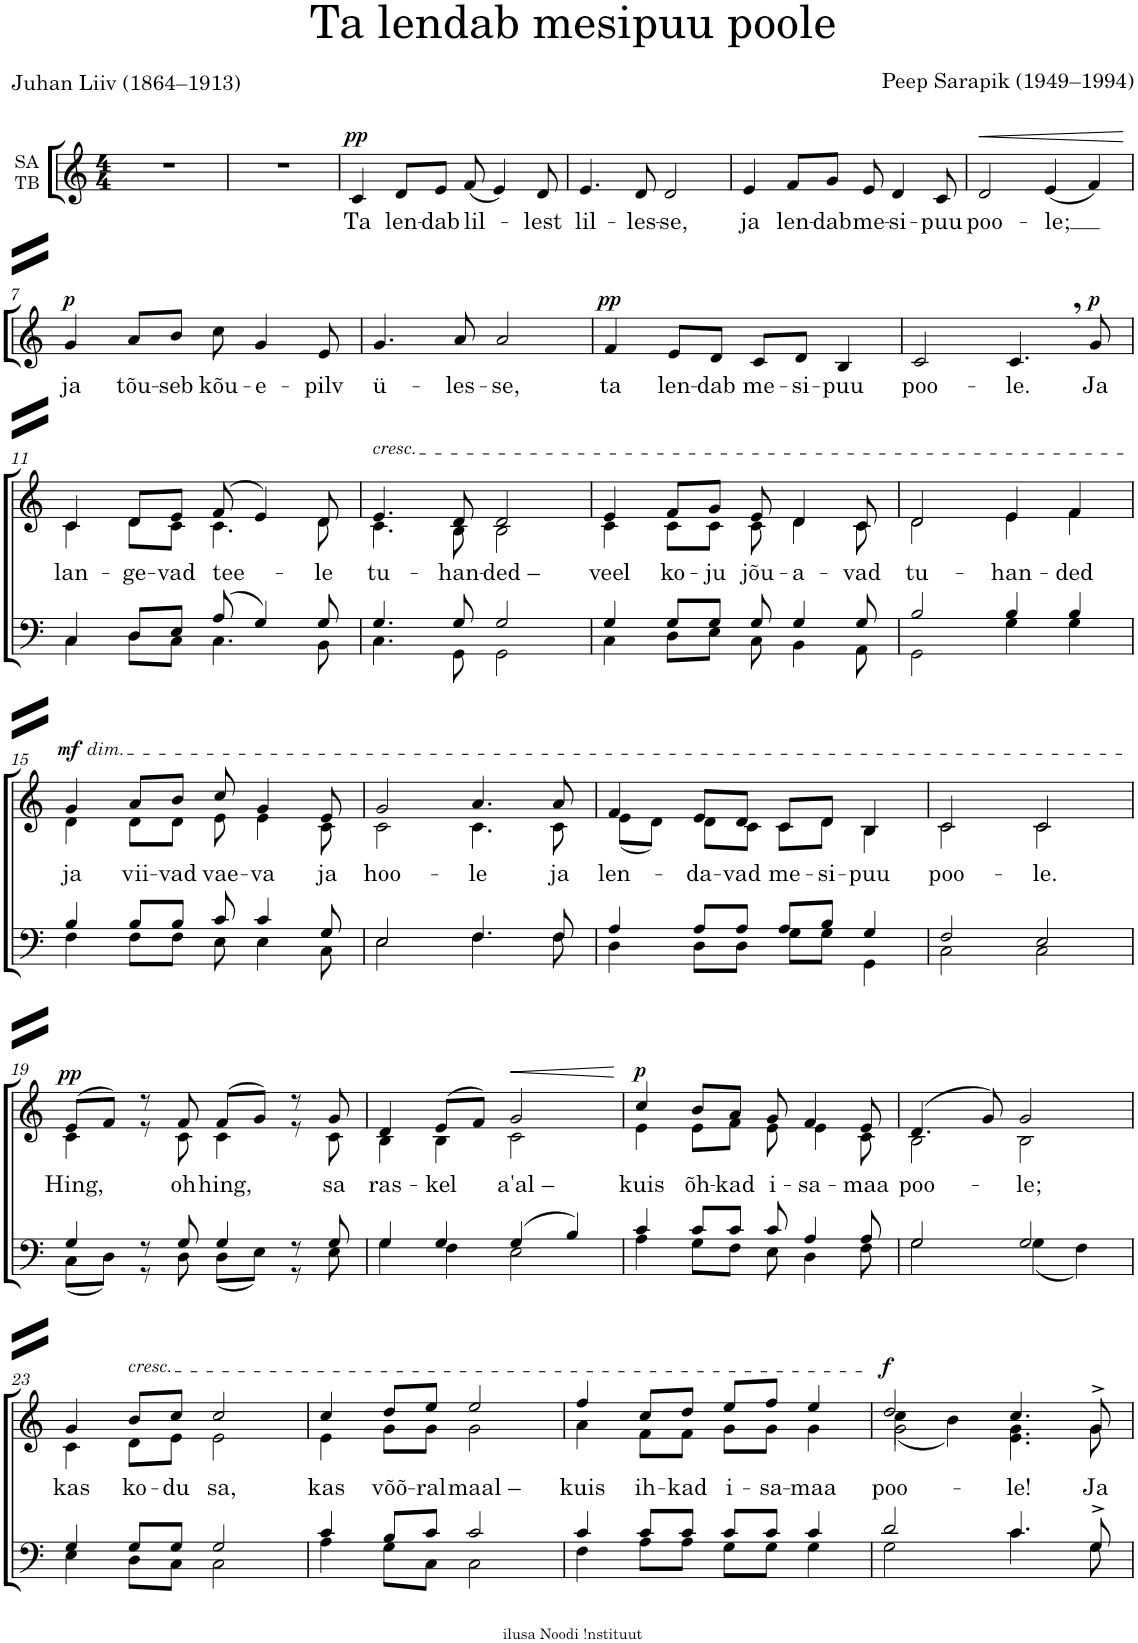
**kern	**kern	**text	**dynam	**kern	**text	**dynam
*part3	*part2	*part2	*part2	*part1	*part1	*part1
*staff3	*staff2	*staff2	*staff2	*staff1	*staff1	*staff1
*I"T B	*I"S A	*	*	*I"SA TB	*	*
*stria5	*stria5	*	*	*	*	*
*clefF4	*clefG2	*	*	*clefG2	*	*
*	*Trd1c2	*	*	*	*	*
*k[]	*k[]	*	*	*k[]	*	*
*M4/4	*M4/4	*	*	*M4/4	*	*
=1	=1	=1	=1	=1	=1	=1
1r	1r	.	.	1r	.	.
=2	=2	=2	=2	=2	=2	=2
1r	1r	.	.	1r	.	.
=3	=3	=3	=3	=3	=3	=3
!	!	!	!	!	!LO:LY:b	!LO:DY:a
1r	1r	.	.	4c/	Ta	pp
!	!	!	!	!	!LO:LY:b	!
.	.	.	.	8d/L	len-	.
!	!	!	!	!	!LO:LY:b	!
.	.	.	.	8e/J	-dab	.
!	!	!	!	!	!LO:LY:b	!
.	.	.	.	(8f/	lil-	.
.	.	.	.	4e/)	.	.
!	!	!	!	!	!LO:LY:b	!
.	.	.	.	8d/	-lest	.
=4	=4	=4	=4	=4	=4	=4
!	!	!	!	!	!LO:LY:b	!
1r	1r	.	.	4.e/	lil-	.
!	!	!	!	!	!LO:LY:b	!
.	.	.	.	8d/	-les-	.
!	!	!	!	!	!LO:LY:b	!
.	.	.	.	2d/	-se,	.
=5	=5	=5	=5	=5	=5	=5
!	!	!	!	!	!LO:LY:b	!
1r	1r	.	.	4e/	ja	.
!	!	!	!	!	!LO:LY:b	!
.	.	.	.	8f/L	len-	.
!	!	!	!	!	!LO:LY:b	!
.	.	.	.	8g/J	-dab	.
!	!	!	!	!	!LO:LY:b	!
.	.	.	.	8e/	me-	.
!	!	!	!	!	!LO:LY:b	!
.	.	.	.	4d/	-si-	.
!	!	!	!	!	!LO:LY:b	!
.	.	.	.	8c/	-puu	.
=6	=6	=6	=6	=6	=6	=6
!	!	!	!	!	!LO:LY:b	!LO:HP:b
1r	1r	.	.	2d/	poo-	<
!	!	!	!	!	!LO:LY:b	!
.	.	.	.	(4e/	-le;	.
.	.	.	.	4f/)	.	.
.	.	.	.	.	.	[
!!LO:LB:g=z
=7	=7	=7	=7	=7	=7	=7
!	!	!	!	!	!LO:LY:b	!LO:DY:a
1r	1r	.	.	4g/	ja	p
!	!	!	!	!	!LO:LY:b	!
.	.	.	.	8a/L	tõu-	.
!	!	!	!	!	!LO:LY:b	!
.	.	.	.	8b/J	-seb	.
!	!	!	!	!	!LO:LY:b	!
.	.	.	.	8cc\	kõu-	.
!	!	!	!	!	!LO:LY:b	!
.	.	.	.	4g/	-e-	.
!	!	!	!	!	!LO:LY:b	!
.	.	.	.	8e/	-pilv	.
=8	=8	=8	=8	=8	=8	=8
!	!	!	!	!	!LO:LY:b	!
1r	1r	.	.	4.g/	ü-	.
!	!	!	!	!	!LO:LY:b	!
.	.	.	.	8a/	-les-	.
!	!	!	!	!	!LO:LY:b	!
.	.	.	.	2a/	-se,	.
=9	=9	=9	=9	=9	=9	=9
!	!	!	!	!	!LO:LY:b	!LO:DY:a
1r	1r	.	.	4f/	ta	pp
!	!	!	!	!	!LO:LY:b	!
.	.	.	.	8e/L	len-	.
!	!	!	!	!	!LO:LY:b	!
.	.	.	.	8d/J	-dab	.
!	!	!	!	!	!LO:LY:b	!
.	.	.	.	8c/L	me-	.
!	!	!	!	!	!LO:LY:b	!
.	.	.	.	8d/J	-si-	.
!	!	!	!	!	!LO:LY:b	!
.	.	.	.	4B/	-puu	.
=10	=10	=10	=10	=10	=10	=10
!	!	!	!	!	!LO:LY:b	!
1r	1r	.	.	2c/	poo-	.
!	!	!	!	!	!LO:LY:b	!
.	.	.	.	4.c,/	-le.	.
!	!	!	!	!	!LO:LY:b	!LO:DY:a
.	.	.	.	8g/	Ja	p
!!LO:LB:g=z
=11	=11	=11	=11	=11	=11	=11
*^	*	*	*	*	*	*
!	!	!	!LO:LY:b	!	!	!	!
*	*	*^	*	*	*	*	*
4C/	4C\	4c/	4c\	lan-	.	1r	.	.
!	!	!	!	!LO:LY:b	!	!	!	!
8D/L	8D\L	8d/L	8d\L	-ge-	.	.	.	.
!	!	!	!	!LO:LY:b	!	!	!	!
8E/J	8C\J	8e/J	8c\J	-vad	.	.	.	.
!	!	!	!	!LO:LY:b	!	!	!	!
(8A/	4.C\	(8f/	4.c\	tee-	.	.	.	.
4G/)	.	4e/)	.	.	.	.	.	.
!	!	!	!	!LO:LY:b	!	!	!	!
8G/	8BB\	8d/	8d\	-le	.	.	.	.
=12	=12	=12	=12	=12	=12	=12	=12	=12
!	!	!LO:TX:a:i:t=cresc.	!	!	!	!	!	!
!	!	!	!	!LO:LY:b	!	!	!	!
4.G/	4.C\	4.e/	4.c\	tu-	.	1r	.	.
!	!	!	!	!LO:LY:b	!	!	!	!
8G/	8GG\	8d/	8B\	-han-	.	.	.	.
!	!	!	!	!LO:LY:b	!	!	!	!
2G/	2GG\	2d/	2B\	-ded –	.	.	.	.
=13	=13	=13	=13	=13	=13	=13	=13	=13
!	!	!	!	!LO:LY:b	!	!	!	!
4G/	4C\	4e/	4c\	veel	.	1r	.	.
!	!	!	!	!LO:LY:b	!	!	!	!
8G/L	8D\L	8f/L	8c\L	ko-	.	.	.	.
!	!	!	!	!LO:LY:b	!	!	!	!
8G/J	8E\J	8g/J	8c\J	-ju	.	.	.	.
!	!	!	!	!LO:LY:b	!	!	!	!
8G/	8C\	8e/	8c\	jõu-	.	.	.	.
!	!	!	!	!LO:LY:b	!	!	!	!
4G/	4BB\	4d/	4d\	-a-	.	.	.	.
!	!	!	!	!LO:LY:b	!	!	!	!
8G/	8AA\	8c/	8c\	-vad	.	.	.	.
=14	=14	=14	=14	=14	=14	=14	=14	=14
!	!	!	!	!LO:LY:b	!	!	!	!
2B/	2GG\	2d/	2d\	tu-	.	1r	.	.
!	!	!	!	!LO:LY:b	!	!	!	!
4B/	4G\	4e/	4e\	-han-	.	.	.	.
!	!	!	!	!LO:LY:b	!	!	!	!
4B/	4G\	4f/	4f\	-ded	.	.	.	.
!!LO:LB:g=z
=15	=15	=15	=15	=15	=15	=15	=15	=15
!	!	!LO:TX:a:i:t=dim.	!	!	!	!	!	!
!	!	!	!	!LO:LY:b	!LO:DY:a	!	!	!
4B/	4F\	4g/	4d\	ja	mf	1r	.	.
!	!	!	!	!LO:LY:b	!	!	!	!
8B/L	8F\L	8a/L	8d\L	vii-	.	.	.	.
!	!	!	!	!LO:LY:b	!	!	!	!
8B/J	8F\J	8b/J	8d\J	-vad	.	.	.	.
!	!	!	!	!LO:LY:b	!	!	!	!
8c/	8E\	8cc/	8e\	vae-	.	.	.	.
!	!	!	!	!LO:LY:b	!	!	!	!
4c/	4E\	4g/	4e\	-va	.	.	.	.
!	!	!	!	!LO:LY:b	!	!	!	!
8G/	8C\	8e/	8c\	ja	.	.	.	.
=16	=16	=16	=16	=16	=16	=16	=16	=16
!	!	!	!	!LO:LY:b	!	!	!	!
2E/	2E\	2g/	2c\	hoo-	.	1r	.	.
!	!	!	!	!LO:LY:b	!	!	!	!
4.F/	4.F\	4.a/	4.c\	-le	.	.	.	.
!	!	!	!	!LO:LY:b	!	!	!	!
8F/	8F\	8a/	8c\	ja	.	.	.	.
=17	=17	=17	=17	=17	=17	=17	=17	=17
!	!	!	!	!LO:LY:b	!	!	!	!
4A/	4D\	4f/	(8e\L	len-	.	1r	.	.
.	.	.	8d\J)	.	.	.	.	.
!	!	!	!	!LO:LY:b	!	!	!	!
8A/L	8D\L	8e/L	8d\L	-da-	.	.	.	.
!	!	!	!	!LO:LY:b	!	!	!	!
8A/J	8D\J	8d/J	8c\J	-vad	.	.	.	.
!	!	!	!	!LO:LY:b	!	!	!	!
8A/L	8G\L	8c/L	8c\L	me-	.	.	.	.
!	!	!	!	!LO:LY:b	!	!	!	!
8B/J	8G\J	8d/J	8d\J	-si-	.	.	.	.
!	!	!	!	!LO:LY:b	!	!	!	!
4G/	4GG\	4B/	4B\	-puu	.	.	.	.
=18	=18	=18	=18	=18	=18	=18	=18	=18
!	!	!	!	!LO:LY:b	!	!	!	!
2F/	2C\	2c/	2c\	poo-	.	1r	.	.
!	!	!	!	!LO:LY:b	!	!	!	!
2E/	2C\	2c/	2c\	-le.	.	.	.	.
!!LO:LB:g=z
=19	=19	=19	=19	=19	=19	=19	=19	=19
!	!	!	!	!LO:LY:b	!LO:DY:a	!	!	!
4G/	(8C\L	(8e/L	4c\	Hing,	pp	1r	.	.
.	8D\J)	8f/J)	.	.	.	.	.	.
8r	8r	8r	8r	.	.	.	.	.
!	!	!	!	!LO:LY:b	!	!	!	!
8G/	8D\	8f/	8c\	oh	.	.	.	.
!	!	!	!	!LO:LY:b	!	!	!	!
4G/	(8D\L	(8f/L	4c\	hing,	.	.	.	.
.	8E\J)	8g/J)	.	.	.	.	.	.
8r	8r	8r	8r	.	.	.	.	.
!	!	!	!	!LO:LY:b	!	!	!	!
8G/	8E\	8g/	8c\	sa	.	.	.	.
=20	=20	=20	=20	=20	=20	=20	=20	=20
!	!	!	!	!LO:LY:b	!	!	!	!
4G/	4G\	4d/	4B\	ras-	.	1r	.	.
!	!	!	!	!LO:LY:b	!	!	!	!
4G/	4F\	(8e/L	4B\	-kel	.	.	.	.
.	.	8f/J)	.	.	.	.	.	.
!	!	!	!	!LO:LY:b	!LO:HP:b	!	!	!
(4G/	2E\	2g/	2c\	a'al –	<	.	.	.
4B/)	.	.	.	.	.	.	.	.
*v	*v	*	*	*	*	*	*	*
*	*v	*v	*	*	*	*	*
.	.	.	[	.	.	.
=21	=21	=21	=21	=21	=21	=21
*^	*^	*	*	*	*	*
!	!	!	!	!LO:LY:b	!LO:DY:a	!	!	!
4c/	4A\	4cc/	4e\	kuis	p	1r	.	.
!	!	!	!	!LO:LY:b	!	!	!	!
8c/L	8G\L	8b/L	8e\L	õh-	.	.	.	.
!	!	!	!	!LO:LY:b	!	!	!	!
8c/J	8F\J	8a/J	8f\J	-kad	.	.	.	.
!	!	!	!	!LO:LY:b	!	!	!	!
8c/	8E\	8g/	8e\	i-	.	.	.	.
!	!	!	!	!LO:LY:b	!	!	!	!
4A/	4D\	4f/	4e\	-sa-	.	.	.	.
!	!	!	!	!LO:LY:b	!	!	!	!
8A/	8F\	8e/	8c\	-maa	.	.	.	.
=22	=22	=22	=22	=22	=22	=22	=22	=22
!	!	!	!	!LO:LY:b	!	!	!	!
2G/	2G\	(4.d/	2B\	poo-	.	1r	.	.
.	.	8g/)	.	.	.	.	.	.
!	!	!	!	!LO:LY:b	!	!	!	!
2G/	(4G\	2g/	2B\	-le;	.	.	.	.
.	4F\)	.	.	.	.	.	.	.
!!LO:LB:g=z
=23	=23	=23	=23	=23	=23	=23	=23	=23
!	!	!	!	!LO:LY:b	!	!	!	!
4G/	4E\	4g/	4c\	kas	.	1r	.	.
!	!	!LO:TX:a:i:t=cresc.	!	!	!	!	!	!
!	!	!	!	!LO:LY:b	!	!	!	!
8G/L	8D\L	8b/L	8d\L	ko-	.	.	.	.
!	!	!	!	!LO:LY:b	!	!	!	!
8G/J	8C\J	8cc/J	8e\J	-du	.	.	.	.
!	!	!	!	!LO:LY:b	!	!	!	!
2G/	2C\	2cc/	2e\	sa,	.	.	.	.
=24	=24	=24	=24	=24	=24	=24	=24	=24
!	!	!	!	!LO:LY:b	!	!	!	!
4c/	4A\	4cc/	4e\	kas	.	1r	.	.
!	!	!	!	!LO:LY:b	!	!	!	!
8B/L	8G\L	8dd/L	8g\L	võõ-	.	.	.	.
!	!	!	!	!LO:LY:b	!	!	!	!
8c/J	8C\J	8ee/J	8g\J	-ral	.	.	.	.
!	!	!	!	!LO:LY:b	!	!	!	!
2c/	2C\	2ee/	2g\	maal –	.	.	.	.
=25	=25	=25	=25	=25	=25	=25	=25	=25
!	!	!	!	!LO:LY:b	!	!	!	!
4c/	4F\	4ff/	4a\	kuis	.	1r	.	.
!	!	!	!	!LO:LY:b	!	!	!	!
8c/L	8A\L	8cc/L	8f\L	ih-	.	.	.	.
!	!	!	!	!LO:LY:b	!	!	!	!
8c/J	8A\J	8dd/J	8f\J	-kad	.	.	.	.
!	!	!	!	!LO:LY:b	!	!	!	!
8c/L	8G\L	8ee/L	8g\L	i-	.	.	.	.
!	!	!	!	!LO:LY:b	!	!	!	!
8c/J	8G\J	8ff/J	8g\J	-sa-	.	.	.	.
!	!	!	!	!LO:LY:b	!	!	!	!
4c/	4G\	4ee/	4g\	-maa	.	.	.	.
=26	=26	=26	=26	=26	=26	=26	=26	=26
!	!	!	!	!LO:LY:b	!LO:DY:a	!	!	!
*	*	*	*^	*	*	*	*	*
2d/	2G\	2dd/	2g\	(4cc\	poo-	f	1r	.	.
.	.	.	.	4b\)	.	.	.	.	.
!	!	!	!	!	!LO:LY:b	!	!	!	!
4.c/	4.c\	4.cc/	4.e\ 4.g\	2ryy	-le!	.	.	.	.
!	!	!	!	!	!LO:LY:b	!	!	!	!
8G^/	8G\	8g^/	8g\	.	Ja	.	.	.	.
*v	*v	*	*	*	*	*	*	*	*
*	*v	*v	*v	*	*	*	*	*
=	=	=	=	=	=	=
*-	*-	*-	*-	*-	*-	*-
